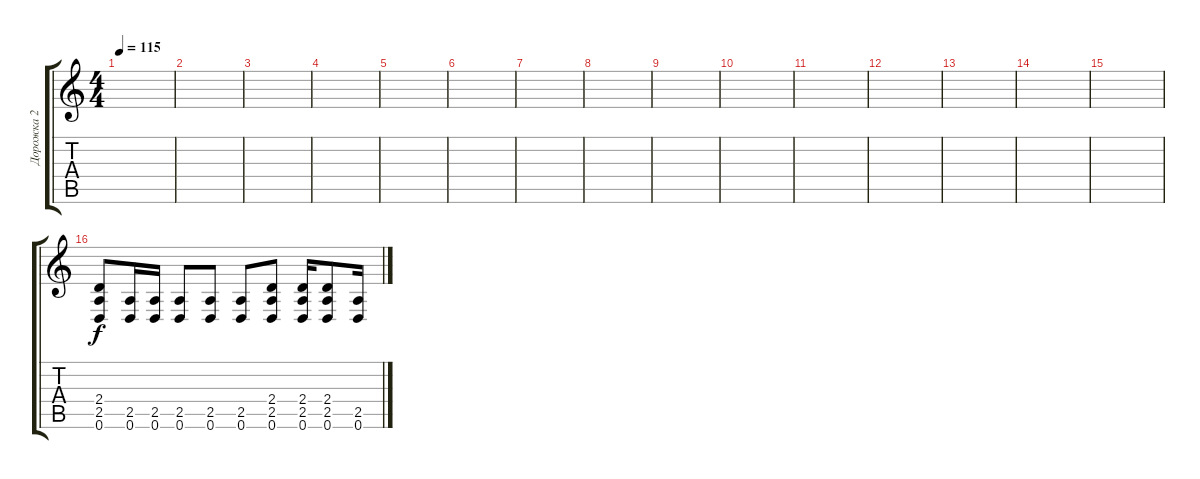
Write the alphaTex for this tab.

\track ("Дорожка 2" "Дорожка 2") {instrument distortionguitar}
\staff {score tabs}
\tuning (D4 A3 F3 C3 G2 D2) {hide}
\ts (4 4)
\tempo 115
\clef g2
\ks c
|
|
|
|
|
|
|
|
|
|
|
|
|
|
|
(2.4 2.5 0.6).8{volume 16} (2.5 0.6).16 (2.5 0.6).16 (2.5 0.6).8 (2.5 0.6).8 (2.5 0.6).8 (2.4 2.5 0.6).8 (2.4 2.5 0.6).16 (2.4 2.5 0.6).8 (2.5 0.6).16
